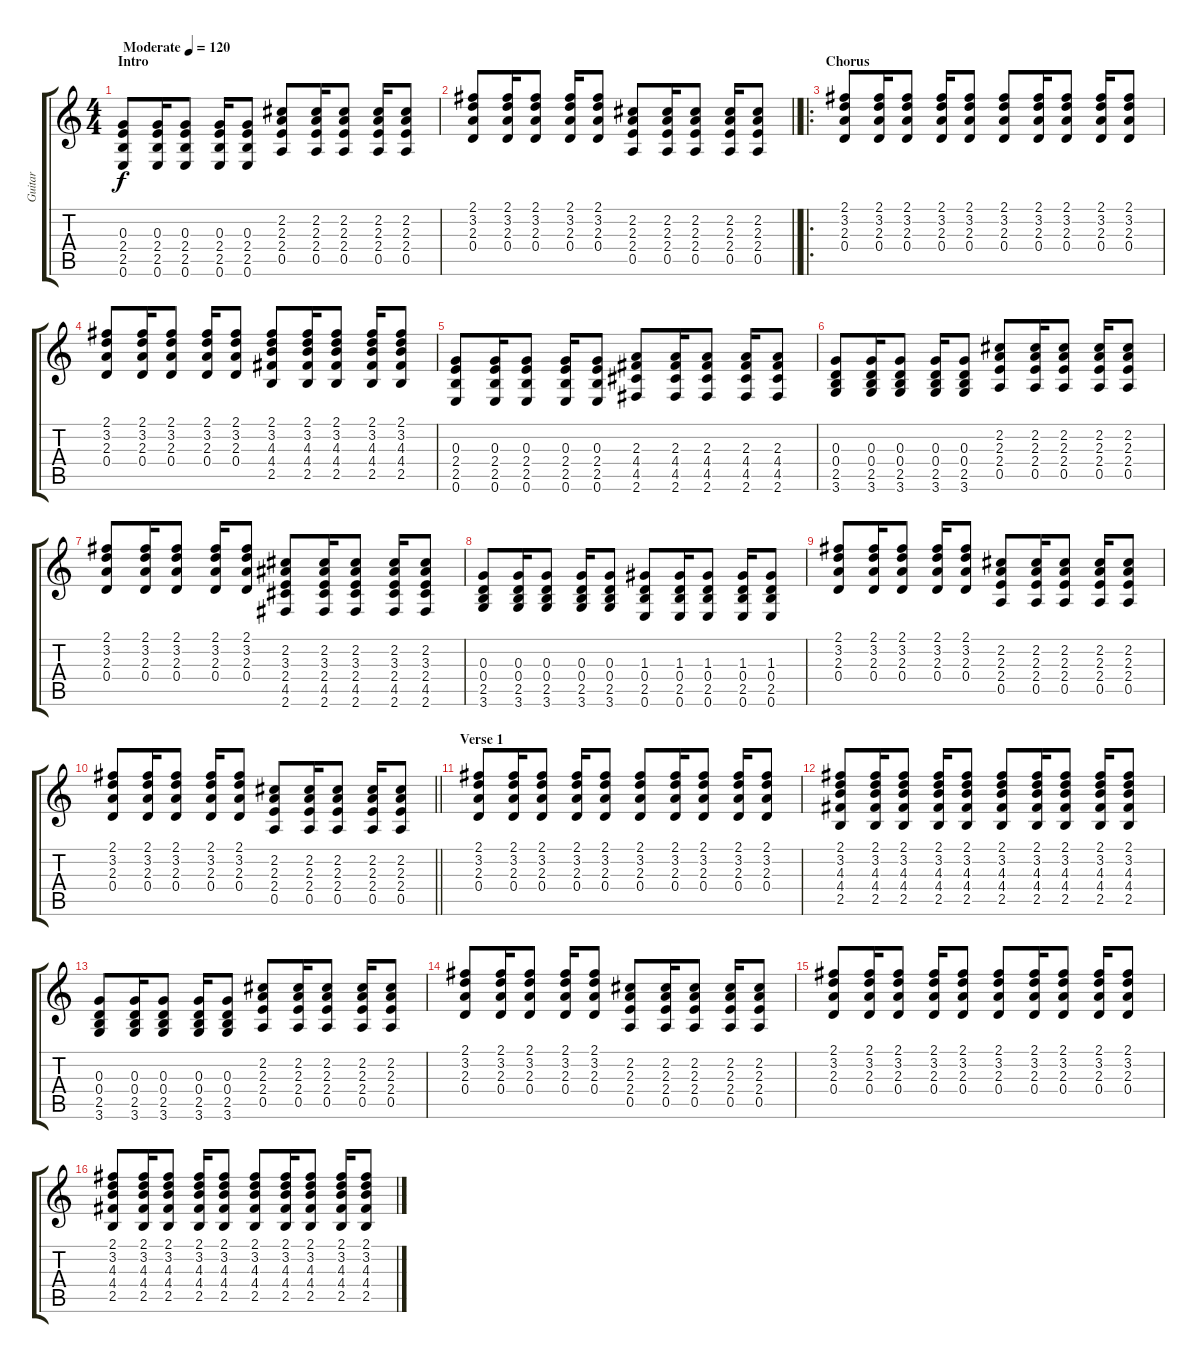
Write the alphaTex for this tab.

\track ("Guitar" "Guitar") {instrument acousticguitarsteel}
\staff {score tabs}
\tuning (E4 B3 G3 D3 A2 E2) {hide}
\ts (4 4)
\section ("" "Intro")
\tempo (120 "Moderate")
\clef g2
\ks c
(0.3 2.4 2.5 0.6).8{dy f instrument acousticguitarsteel} (0.3 2.4 2.5 0.6).16 (0.3 2.4 2.5 0.6).8 (0.3 2.4 2.5 0.6).16 (0.3 2.4 2.5 0.6).8 (2.2 2.3 2.4 0.5).8 (2.2 2.3 2.4 0.5).16 (2.2 2.3 2.4 0.5).8 (2.2 2.3 2.4 0.5).16 (2.2 2.3 2.4 0.5).8 |
\barLineRight lightlight
(2.1 3.2 2.3 0.4).8 (2.1 3.2 2.3 0.4).16 (2.1 3.2 2.3 0.4).8 (2.1 3.2 2.3 0.4).16 (2.1 3.2 2.3 0.4).8 (2.2 2.3 2.4 0.5).8 (2.2 2.3 2.4 0.5).16 (2.2 2.3 2.4 0.5).8 (2.2 2.3 2.4 0.5).16 (2.2 2.3 2.4 0.5).8 |
\ro
\section ("" "Chorus")
(2.1 3.2 2.3 0.4).8 (2.1 3.2 2.3 0.4).16 (2.1 3.2 2.3 0.4).8 (2.1 3.2 2.3 0.4).16 (2.1 3.2 2.3 0.4).8 (2.1 3.2 2.3 0.4).8 (2.1 3.2 2.3 0.4).16 (2.1 3.2 2.3 0.4).8 (2.1 3.2 2.3 0.4).16 (2.1 3.2 2.3 0.4).8 |
(2.1 3.2 2.3 0.4).8 (2.1 3.2 2.3 0.4).16 (2.1 3.2 2.3 0.4).8 (2.1 3.2 2.3 0.4).16 (2.1 3.2 2.3 0.4).8 (2.1 3.2 4.3 4.4 2.5).8 (2.1 3.2 4.3 4.4 2.5).16 (2.1 3.2 4.3 4.4 2.5).8 (2.1 3.2 4.3 4.4 2.5).16 (2.1 3.2 4.3 4.4 2.5).8 |
(0.3 2.4 2.5 0.6).8 (0.3 2.4 2.5 0.6).16 (0.3 2.4 2.5 0.6).8 (0.3 2.4 2.5 0.6).16 (0.3 2.4 2.5 0.6).8 (2.3 4.4 4.5 2.6).8 (2.3 4.4 4.5 2.6).16 (2.3 4.4 4.5 2.6).8 (2.3 4.4 4.5 2.6).16 (2.3 4.4 4.5 2.6).8 |
(0.3 0.4 2.5 3.6).8 (0.3 0.4 2.5 3.6).16 (0.3 0.4 2.5 3.6).8 (0.3 0.4 2.5 3.6).16 (0.3 0.4 2.5 3.6).8 (2.2 2.3 2.4 0.5).8 (2.2 2.3 2.4 0.5).16 (2.2 2.3 2.4 0.5).8 (2.2 2.3 2.4 0.5).16 (2.2 2.3 2.4 0.5).8 |
(2.1 3.2 2.3 0.4).8 (2.1 3.2 2.3 0.4).16 (2.1 3.2 2.3 0.4).8 (2.1 3.2 2.3 0.4).16 (2.1 3.2 2.3 0.4).8 (2.2 3.3 2.4 4.5 2.6).8 (2.2 3.3 2.4 4.5 2.6).16 (2.2 3.3 2.4 4.5 2.6).8 (2.2 3.3 2.4 4.5 2.6).16 (2.2 3.3 2.4 4.5 2.6).8 |
(0.3 0.4 2.5 3.6).8 (0.3 0.4 2.5 3.6).16 (0.3 0.4 2.5 3.6).8 (0.3 0.4 2.5 3.6).16 (0.3 0.4 2.5 3.6).8 (1.3 0.4 2.5 0.6).8 (1.3 0.4 2.5 0.6).16 (1.3 0.4 2.5 0.6).8 (1.3 0.4 2.5 0.6).16 (1.3 0.4 2.5 0.6).8 |
(2.1 3.2 2.3 0.4).8 (2.1 3.2 2.3 0.4).16 (2.1 3.2 2.3 0.4).8 (2.1 3.2 2.3 0.4).16 (2.1 3.2 2.3 0.4).8 (2.2 2.3 2.4 0.5).8 (2.2 2.3 2.4 0.5).16 (2.2 2.3 2.4 0.5).8 (2.2 2.3 2.4 0.5).16 (2.2 2.3 2.4 0.5).8 |
\barLineRight lightlight
(2.1 3.2 2.3 0.4).8 (2.1 3.2 2.3 0.4).16 (2.1 3.2 2.3 0.4).8 (2.1 3.2 2.3 0.4).16 (2.1 3.2 2.3 0.4).8 (2.2 2.3 2.4 0.5).8 (2.2 2.3 2.4 0.5).16 (2.2 2.3 2.4 0.5).8 (2.2 2.3 2.4 0.5).16 (2.2 2.3 2.4 0.5).8 |
\section ("" "Verse 1")
(2.1 3.2 2.3 0.4).8 (2.1 3.2 2.3 0.4).16 (2.1 3.2 2.3 0.4).8 (2.1 3.2 2.3 0.4).16 (2.1 3.2 2.3 0.4).8 (2.1 3.2 2.3 0.4).8 (2.1 3.2 2.3 0.4).16 (2.1 3.2 2.3 0.4).8 (2.1 3.2 2.3 0.4).16 (2.1 3.2 2.3 0.4).8 |
(2.1 3.2 4.3 4.4 2.5).8 (2.1 3.2 4.3 4.4 2.5).16 (2.1 3.2 4.3 4.4 2.5).8 (2.1 3.2 4.3 4.4 2.5).16 (2.1 3.2 4.3 4.4 2.5).8 (2.1 3.2 4.3 4.4 2.5).8 (2.1 3.2 4.3 4.4 2.5).16 (2.1 3.2 4.3 4.4 2.5).8 (2.1 3.2 4.3 4.4 2.5).16 (2.1 3.2 4.3 4.4 2.5).8 |
(0.3 0.4 2.5 3.6).8 (0.3 0.4 2.5 3.6).16 (0.3 0.4 2.5 3.6).8 (0.3 0.4 2.5 3.6).16 (0.3 0.4 2.5 3.6).8 (2.2 2.3 2.4 0.5).8 (2.2 2.3 2.4 0.5).16 (2.2 2.3 2.4 0.5).8 (2.2 2.3 2.4 0.5).16 (2.2 2.3 2.4 0.5).8 |
(2.1 3.2 2.3 0.4).8 (2.1 3.2 2.3 0.4).16 (2.1 3.2 2.3 0.4).8 (2.1 3.2 2.3 0.4).16 (2.1 3.2 2.3 0.4).8 (2.2 2.3 2.4 0.5).8 (2.2 2.3 2.4 0.5).16 (2.2 2.3 2.4 0.5).8 (2.2 2.3 2.4 0.5).16 (2.2 2.3 2.4 0.5).8 |
(2.1 3.2 2.3 0.4).8 (2.1 3.2 2.3 0.4).16 (2.1 3.2 2.3 0.4).8 (2.1 3.2 2.3 0.4).16 (2.1 3.2 2.3 0.4).8 (2.1 3.2 2.3 0.4).8 (2.1 3.2 2.3 0.4).16 (2.1 3.2 2.3 0.4).8 (2.1 3.2 2.3 0.4).16 (2.1 3.2 2.3 0.4).8 |
(2.1 3.2 4.3 4.4 2.5).8 (2.1 3.2 4.3 4.4 2.5).16 (2.1 3.2 4.3 4.4 2.5).8 (2.1 3.2 4.3 4.4 2.5).16 (2.1 3.2 4.3 4.4 2.5).8 (2.1 3.2 4.3 4.4 2.5).8 (2.1 3.2 4.3 4.4 2.5).16 (2.1 3.2 4.3 4.4 2.5).8 (2.1 3.2 4.3 4.4 2.5).16 (2.1 3.2 4.3 4.4 2.5).8
